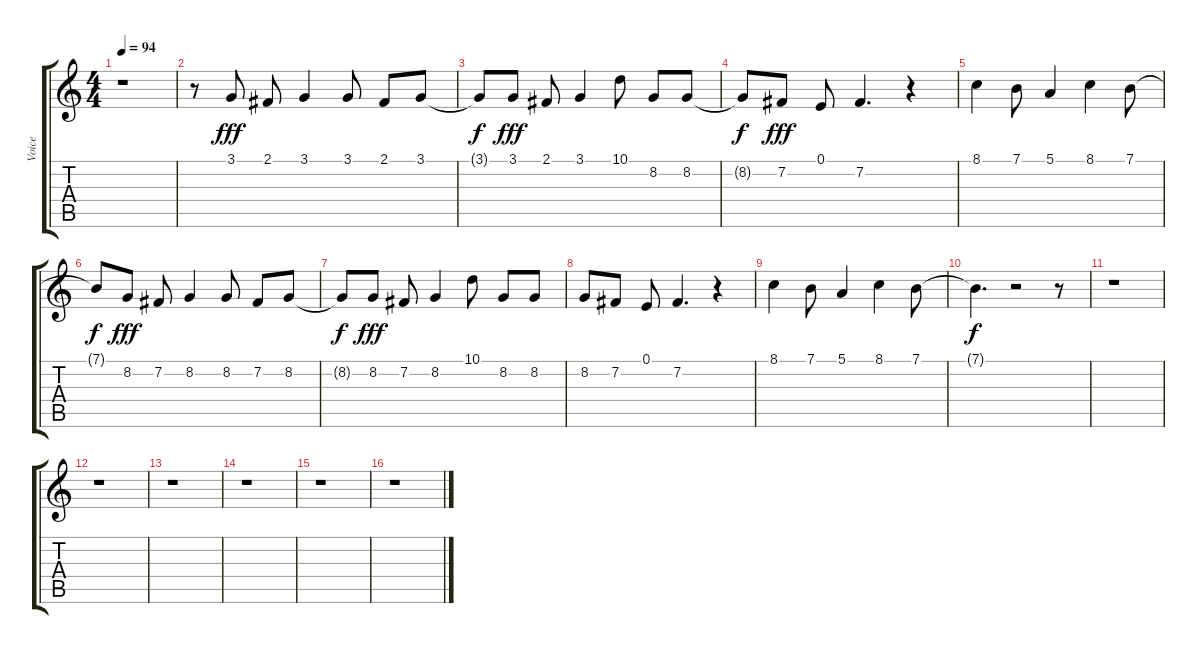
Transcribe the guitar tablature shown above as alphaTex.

\track ("Voice" "Voice") {instrument lead3calliope}
\staff {score tabs}
\tuning (E4 B3 G3 D3 A2 E2) {hide}
\ts (4 4)
\tempo 94
\clef g2
\ks c
r.1{dy f} |
r.8 3.1.8{dy fff} 2.1.8 3.1.4 3.1.8 2.1.8 3.1.8 |
3.1{t}.8{dy f} 3.1.8{dy fff} 2.1.8 3.1.4 10.1.8 8.2.8 8.2.8 |
8.2{t}.8{dy f} 7.2.8{dy fff} 0.1.8 7.2.4{d} r.4 |
8.1.4 7.1.8 5.1.4 8.1.4 7.1.8 |
7.1{t}.8{dy f} 8.2.8{dy fff} 7.2.8 8.2.4 8.2.8 7.2.8 8.2.8 |
8.2{t}.8{dy f} 8.2.8{dy fff} 7.2.8 8.2.4 10.1.8 8.2.8 8.2.8 |
8.2.8 7.2.8 0.1.8 7.2.4{d} r.4 |
8.1.4 7.1.8 5.1.4 8.1.4 7.1.8 |
7.1{t}.4{d dy f} r.2 r.8 |
r.1 |
r.1 |
r.1 |
r.1 |
r.1 |
r.1
